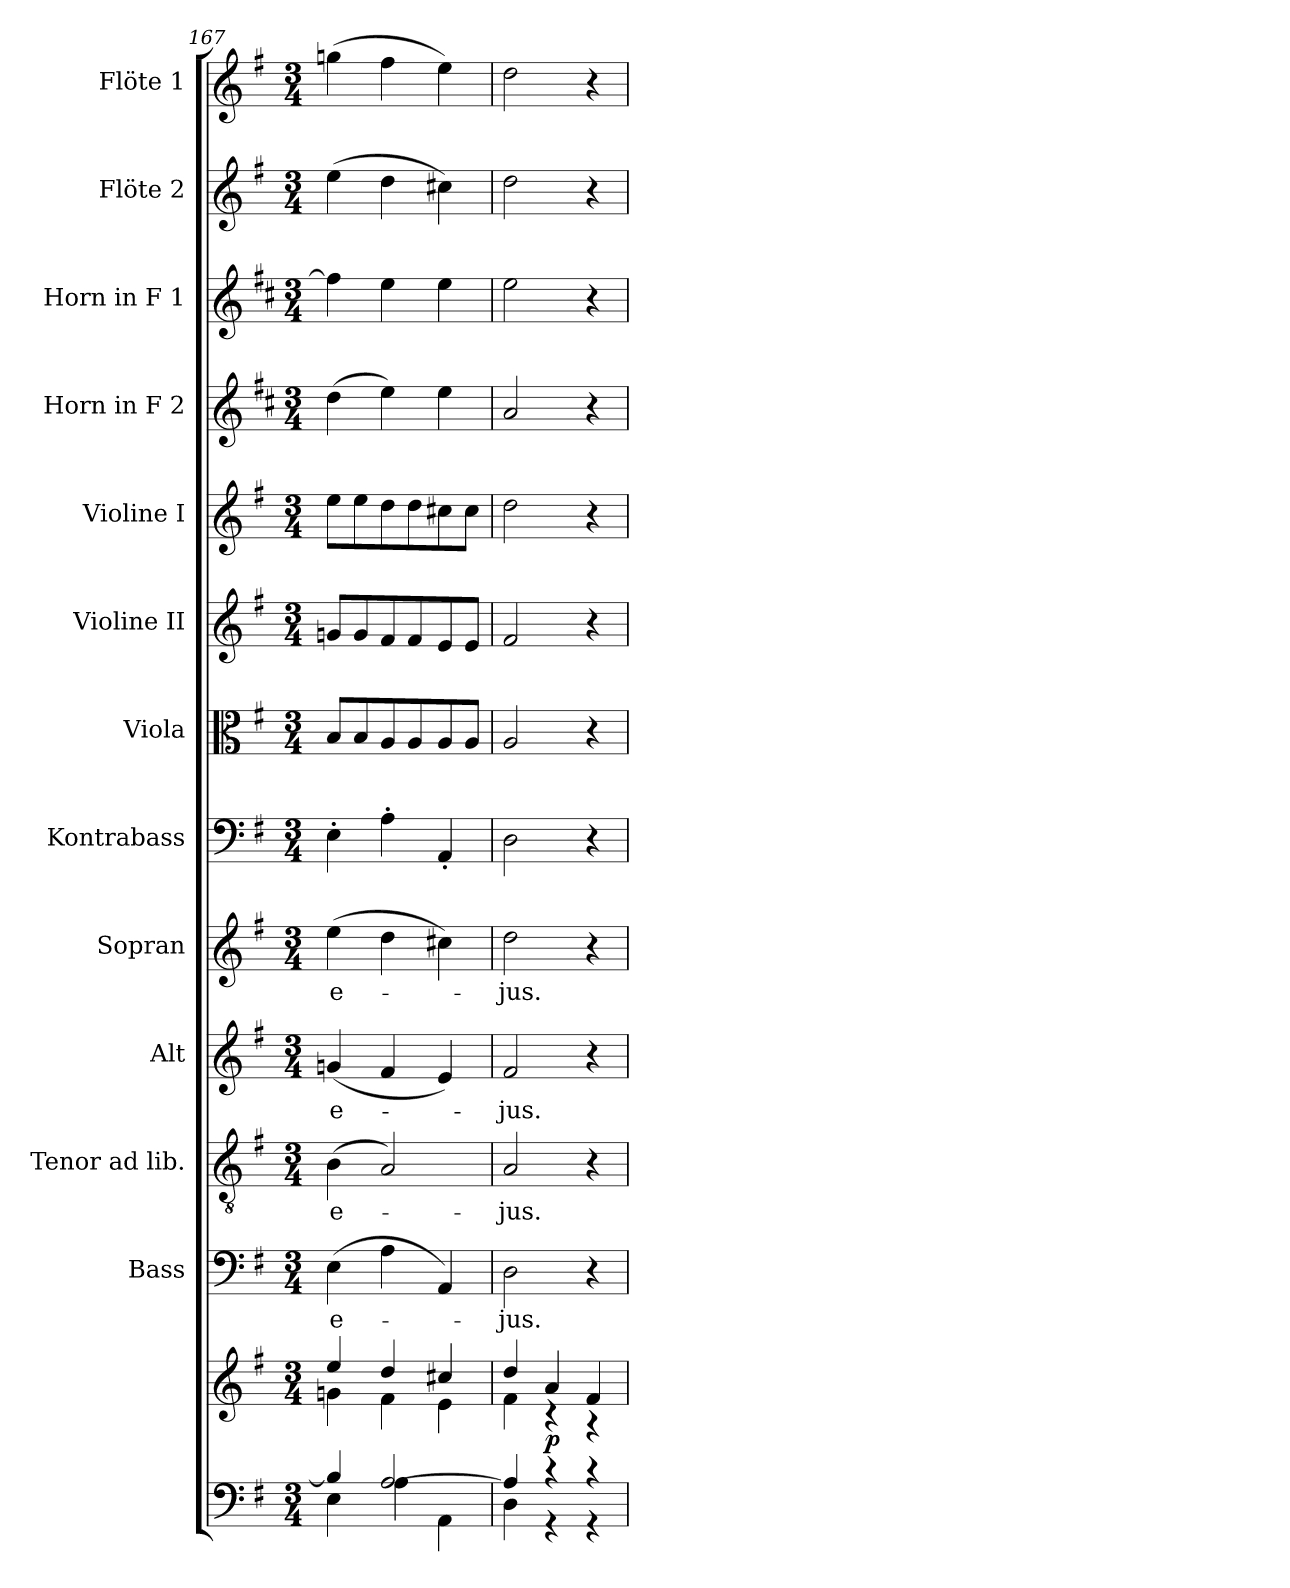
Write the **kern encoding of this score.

**kern	**kern	**dynam	**kern	**text	**kern	**text	**kern	**text	**kern	**text	**kern	**kern	**kern	**kern	**kern	**kern	**kern	**kern
*part13	*part13	*part13	*part12	*part12	*part11	*part11	*part10	*part10	*part9	*part9	*part8	*part7	*part6	*part5	*part4	*part3	*part2	*part1
*staff14	*staff13	*staff13/14	*staff12	*staff12	*staff11	*staff11	*staff10	*staff10	*staff9	*staff9	*staff8	*staff7	*staff6	*staff5	*staff4	*staff3	*staff2	*staff1
*	*	*	*I"Bass	*	*I"Tenor ad lib.	*	*I"Alt	*	*I"Sopran	*	*I"Kontrabass	*I"Viola	*I"Violine II	*I"Violine I	*I"Horn in F 2	*I"Horn in F 1	*I"Flöte 2	*I"Flöte 1
*	*	*	*I'B.	*	*I'T.	*	*I'A.	*	*I'S.	*	*I'Kb.	*I'Vla.	*I'Vl. II	*I'Vl. I	*	*	*I'Fl. 2	*I'Fl. 1
*clefF4	*clefG2	*	*clefF4	*	*clefGv2	*	*clefG2	*	*clefG2	*	*clefF4	*clefC3	*clefG2	*clefG2	*clefG2	*clefG2	*clefG2	*clefG2
*	*	*	*	*	*	*	*	*	*	*	*ITrd7c12	*	*	*	*ITrd4c7	*ITrd4c7	*	*
*k[f#]	*k[f#]	*	*k[f#]	*	*k[f#]	*	*k[f#]	*	*k[f#]	*	*k[f#]	*k[f#]	*k[f#]	*k[f#]	*k[f#]	*k[f#]	*k[f#]	*k[f#]
*G:	*G:	*	*G:	*	*G:	*	*G:	*	*G:	*	*G:	*G:	*G:	*G:	*G:	*G:	*G:	*G:
*M3/4	*M3/4	*	*M3/4	*	*M3/4	*	*M3/4	*	*M3/4	*	*M3/4	*M3/4	*M3/4	*M3/4	*M3/4	*M3/4	*M3/4	*M3/4
=167	=167	=167	=167	=167	=167	=167	=167	=167	=167	=167	=167	=167	=167	=167	=167	=167	=167	=167
*^	*^	*	*	*	*	*	*	*	*	*	*	*	*	*	*	*	*	*
!	!	!	!	!	!	!LO:LY:b	!	!LO:LY:b	!	!LO:LY:b	!	!LO:LY:b	!	!	!	!	!	!	!	!
4B/]	4E\	4ee/	4gn\	.	(>4E\	e-	(>4B\	e-	(<4gn/	e-	(>4ee\	e-	4EE'>\	8B/L	8gn/L	8ee\L	(>4g\	4b\]	(>4ee\	(>4ggn\
.	.	.	.	.	.	.	.	.	.	.	.	.	.	8B/	8g/	8ee\	.	.	.	.
[>2A/	4A\	4dd/	4f#\	.	4A\	.	2A/)	.	4f#/	.	4dd\	.	4AA'>\	8A/	8f#/	8dd\	4a\)	4a\	4dd\	4ff#\
.	.	.	.	.	.	.	.	.	.	.	.	.	.	8A/	8f#/	8dd\	.	.	.	.
.	4AA\	4cc#X/	4e\	.	4AA/)	.	.	.	4e/)	.	4cc#X\)	.	4AAA'</	8A/	8e/	8cc#X\	4a\	4a\	4cc#X\)	4ee\)
.	.	.	.	.	.	.	.	.	.	.	.	.	.	8A/J	8e/J	8cc#\J	.	.	.	.
=168	=168	=168	=168	=168	=168	=168	=168	=168	=168	=168	=168	=168	=168	=168	=168	=168	=168	=168	=168	=168
!	!	!	!	!	!	!LO:LY:b	!	!LO:LY:b	!	!LO:LY:b	!	!LO:LY:b	!	!	!	!	!	!	!	!
4A/]	4D\	4dd/	4f#\	.	2D\	-jus.	2A/	-jus.	2f#/	-jus.	2dd\	-jus.	2DD\	2A/	2f#/	2dd\	2d/	2a\	2dd\	2dd\
!	!	!	!	!LO:DY:b	!	!	!	!	!	!	!	!	!	!	!	!	!	!	!	!
4r	4r	4a/	4rc	p	.	.	.	.	.	.	.	.	.	.	.	.	.	.	.	.
4r	4r	4f#/	4rA	.	4r	.	4r	.	4r	.	4r	.	4r	4r	4r	4r	4r	4r	4r	4r
*v	*v	*	*	*	*	*	*	*	*	*	*	*	*	*	*	*	*	*	*	*
*	*v	*v	*	*	*	*	*	*	*	*	*	*	*	*	*	*	*	*	*
=	=	=	=	=	=	=	=	=	=	=	=	=	=	=	=	=	=	=
*-	*-	*-	*-	*-	*-	*-	*-	*-	*-	*-	*-	*-	*-	*-	*-	*-	*-	*-
